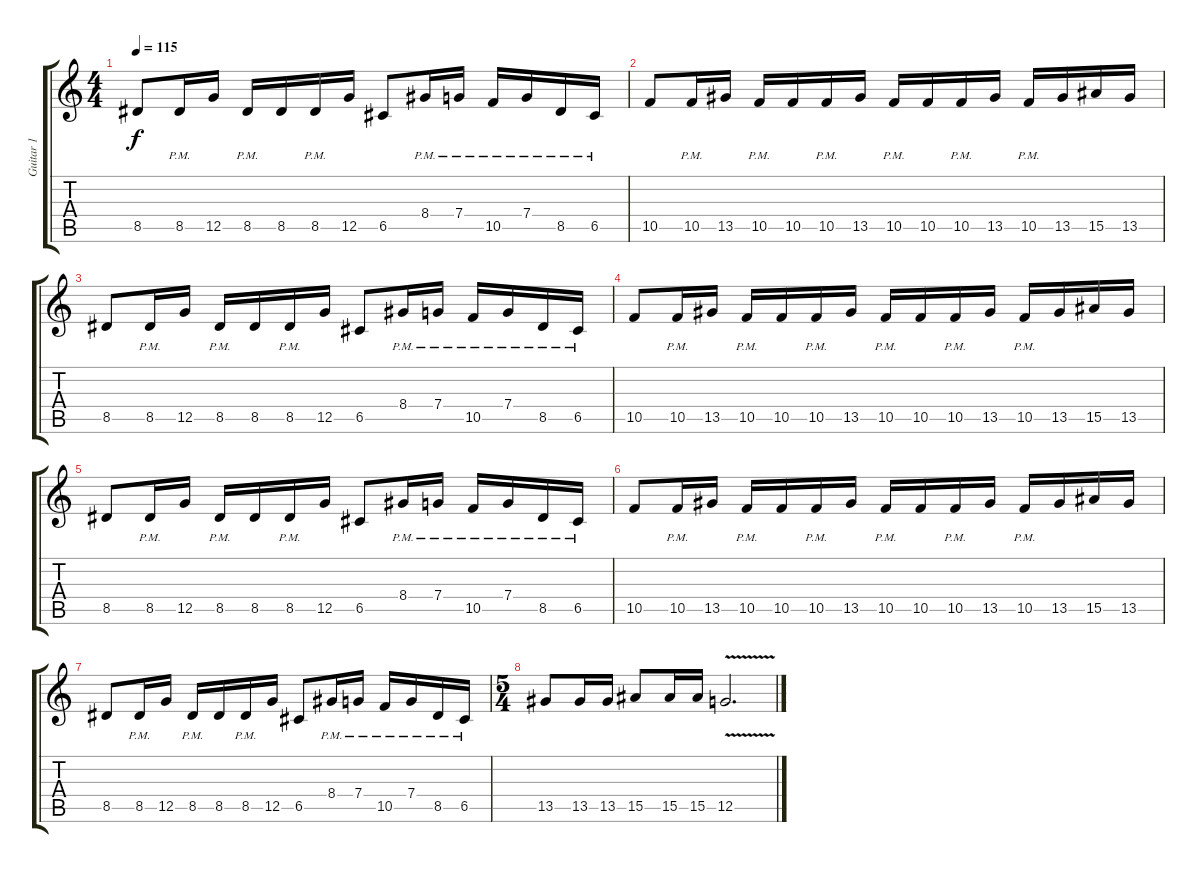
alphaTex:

\track ("Guitar 1" "Guitar 1") {instrument distortionguitar}
\staff {score tabs}
\tuning (D4 A3 F3 C3 G2 C2) {hide}
\ts (4 4)
\tempo 115
\clef g2
\ks c
8.5.8{dy f} 8.5{pm}.16 12.5.16 8.5{pm}.16 8.5.16 8.5{pm}.16 12.5.16 6.5.8 8.4{pm}.16 7.4{pm}.16 10.5{pm}.16 7.4{pm}.16 8.5{pm}.16 6.5{pm}.16 |
10.5.8 10.5{pm}.16 13.5.16 10.5{pm}.16 10.5.16 10.5{pm}.16 13.5.16 10.5{pm}.16 10.5.16 10.5{pm}.16 13.5.16 10.5{pm}.16 13.5.16 15.5.16 13.5.16 |
8.5.8 8.5{pm}.16 12.5.16 8.5{pm}.16 8.5.16 8.5{pm}.16 12.5.16 6.5.8 8.4{pm}.16 7.4{pm}.16 10.5{pm}.16 7.4{pm}.16 8.5{pm}.16 6.5{pm}.16 |
10.5.8 10.5{pm}.16 13.5.16 10.5{pm}.16 10.5.16 10.5{pm}.16 13.5.16 10.5{pm}.16 10.5.16 10.5{pm}.16 13.5.16 10.5{pm}.16 13.5.16 15.5.16 13.5.16 |
8.5.8 8.5{pm}.16 12.5.16 8.5{pm}.16 8.5.16 8.5{pm}.16 12.5.16 6.5.8 8.4{pm}.16 7.4{pm}.16 10.5{pm}.16 7.4{pm}.16 8.5{pm}.16 6.5{pm}.16 |
10.5.8 10.5{pm}.16 13.5.16 10.5{pm}.16 10.5.16 10.5{pm}.16 13.5.16 10.5{pm}.16 10.5.16 10.5{pm}.16 13.5.16 10.5{pm}.16 13.5.16 15.5.16 13.5.16 |
8.5.8 8.5{pm}.16 12.5.16 8.5{pm}.16 8.5.16 8.5{pm}.16 12.5.16 6.5.8 8.4{pm}.16 7.4{pm}.16 10.5{pm}.16 7.4{pm}.16 8.5{pm}.16 6.5{pm}.16 |
\ts (5 4)
13.5.8 13.5.16 13.5.16 15.5.8 15.5.16 15.5.16 12.5{v}.2{d}
